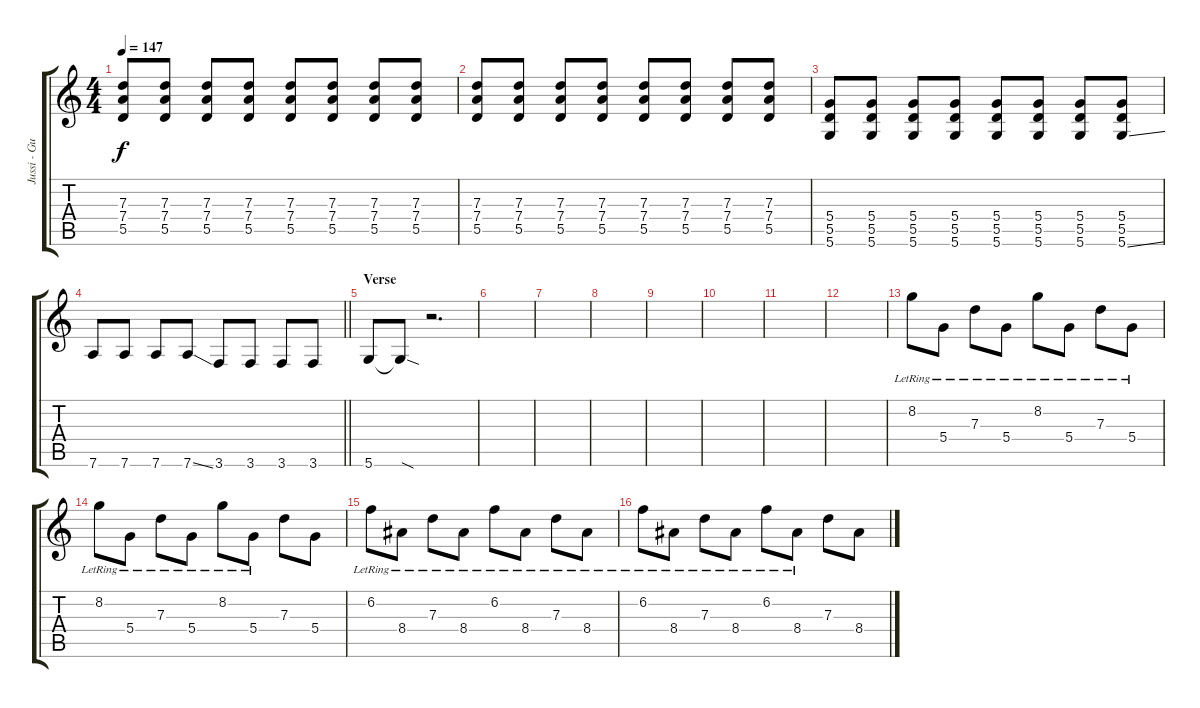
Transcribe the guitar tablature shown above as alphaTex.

\track ("Jussi - Guitar" "Jussi - Gu") {instrument overdrivenguitar}
\staff {score tabs}
\tuning (E4 B3 G3 D3 A2 D2) {hide}
\ts (4 4)
\tempo 147
\clef g2
\ks c
(7.3 7.4 5.5).8{dy f} (7.3 7.4 5.5).8 (7.3 7.4 5.5).8 (7.3 7.4 5.5).8 (7.3 7.4 5.5).8 (7.3 7.4 5.5).8 (7.3 7.4 5.5).8 (7.3 7.4 5.5).8 |
(7.3 7.4 5.5).8 (7.3 7.4 5.5).8 (7.3 7.4 5.5).8 (7.3 7.4 5.5).8 (7.3 7.4 5.5).8 (7.3 7.4 5.5).8 (7.3 7.4 5.5).8 (7.3 7.4 5.5).8 |
(5.4 5.5 5.6).8 (5.4 5.5 5.6).8 (5.4 5.5 5.6).8 (5.4 5.5 5.6).8 (5.4 5.5 5.6).8 (5.4 5.5 5.6).8 (5.4 5.5 5.6).8 (5.4 5.5 5.6{ss}).8 |
\barLineRight lightlight
7.6.8 7.6.8 7.6.8 7.6{ss}.8 3.6.8 3.6.8 3.6.8 3.6.8 |
\section ("" "Verse")
5.6.8 5.6{sod t}.8 r.2{d} |
|
|
|
|
|
|
|
8.2{lr}.8{instrument electricguitarclean} 5.4{lr}.8 7.3{lr}.8 5.4{lr}.8 8.2{lr}.8 5.4{lr}.8 7.3{lr}.8 5.4{lr}.8 |
8.2{lr}.8 5.4{lr}.8 7.3{lr}.8 5.4{lr}.8 8.2{lr}.8 5.4{lr}.8 7.3.8 5.4.8 |
6.2{lr}.8 8.4{lr}.8 7.3{lr}.8 8.4{lr}.8 6.2{lr}.8 8.4{lr}.8 7.3{lr}.8 8.4{lr}.8 |
6.2{lr}.8 8.4{lr}.8 7.3{lr}.8 8.4{lr}.8 6.2{lr}.8 8.4{lr}.8 7.3.8 8.4.8
